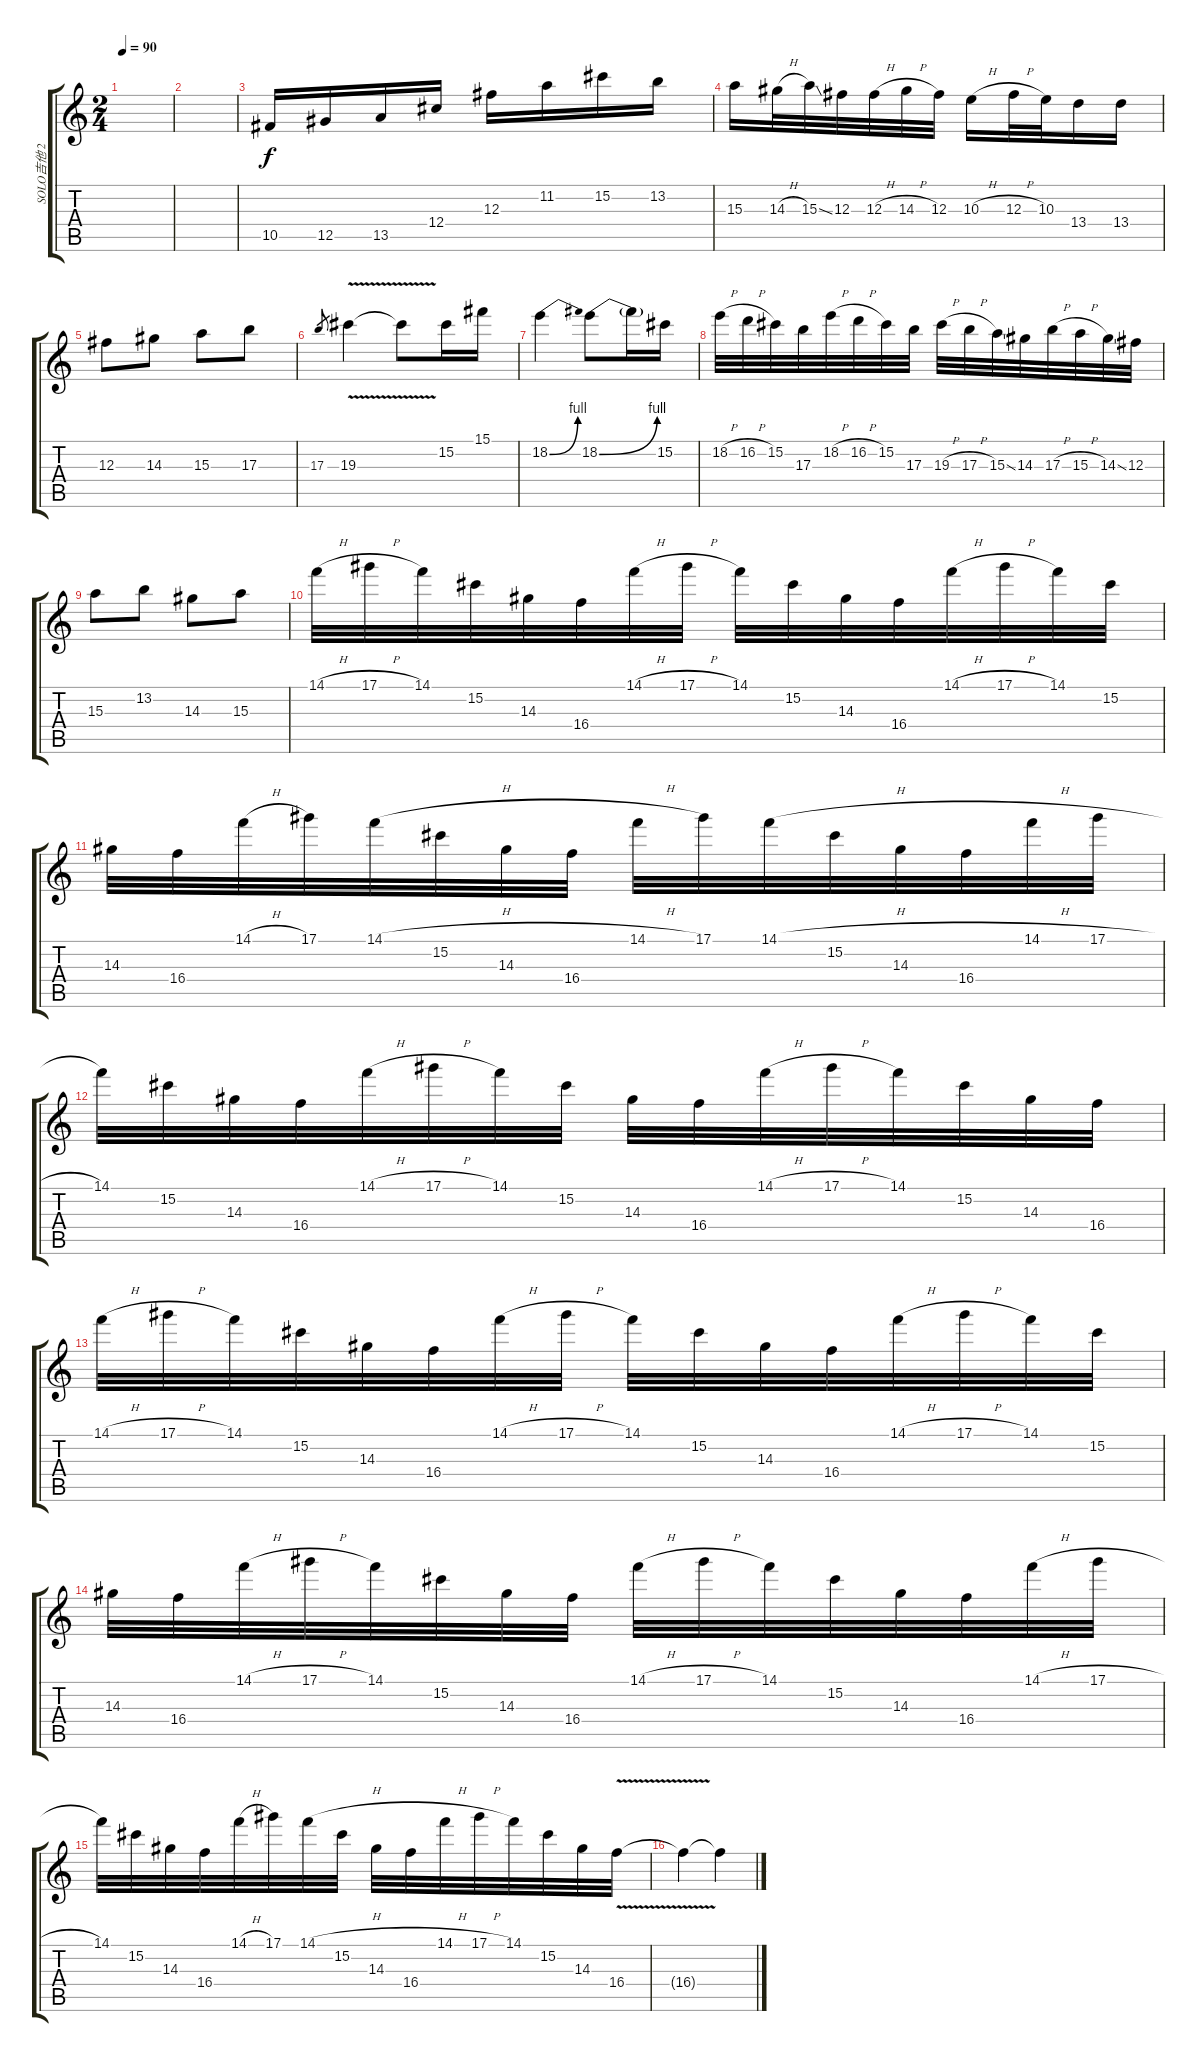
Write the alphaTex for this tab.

\track ("SOLO吉他 2" "SOLO吉他 2") {instrument overdrivenguitar}
\staff {score tabs}
\tuning (Eb4 Bb3 Gb3 Db3 Ab2 Eb2) {hide}
\ts (2 4)
\tempo 90
\clef g2
\ks c
|
|
10.5.16 12.5.16 13.5.16 12.4.16 12.3.16 11.2.16 15.2.16 13.2.16 |
15.3.16 14.3{h}.32 15.3{ss}.32 12.3.32 12.3{h}.32 14.3{h}.32 12.3.32 10.3{h}.16 12.3{h}.32 10.3.32 13.4.16 13.4.16 |
12.3.8 14.3.8 15.3.8 17.3.8 |
17.3.8{gr} 19.3{v}.4 19.3{t}.8 15.2.16 15.1.16 |
18.2{be (bend 0 0 60 4)}.4 18.2{be (bend 0 0 60 4)}.8 18.2{t}.16 15.2.16 |
18.2{h}.32 16.2{h}.32 15.2.32 17.3.32 18.2{h}.32 16.2{h}.32 15.2.32 17.3.32 19.3{h}.32 17.3{h}.32 15.3{ss}.32 14.3.32 17.3{h}.32 15.3{h}.32 14.3{ss}.32 12.3.32 |
15.3.8 13.2.8 14.3.8 15.3.8 |
14.1{h}.32 17.1{h}.32 14.1.32 15.2.32 14.3.32 16.4.32 14.1{h}.32 17.1{h}.32 14.1.32 15.2.32 14.3.32 16.4.32 14.1{h}.32 17.1{h}.32 14.1.32 15.2.32 |
14.3.32 16.4.32 14.1{h}.32 17.1.32 14.1{h}.32 15.2.32 14.3.32 16.4.32 14.1{h}.32 17.1.32 14.1{h}.32 15.2.32 14.3.32 16.4.32 14.1{h}.32 17.1{h}.32 |
14.1.32 15.2.32 14.3.32 16.4.32 14.1{h}.32 17.1{h}.32 14.1.32 15.2.32 14.3.32 16.4.32 14.1{h}.32 17.1{h}.32 14.1.32 15.2.32 14.3.32 16.4.32 |
14.1{h}.32 17.1{h}.32 14.1.32 15.2.32 14.3.32 16.4.32 14.1{h}.32 17.1{h}.32 14.1.32 15.2.32 14.3.32 16.4.32 14.1{h}.32 17.1{h}.32 14.1.32 15.2.32 |
14.3.32 16.4.32 14.1{h}.32 17.1{h}.32 14.1.32 15.2.32 14.3.32 16.4.32 14.1{h}.32 17.1{h}.32 14.1.32 15.2.32 14.3.32 16.4.32 14.1{h}.32 17.1{h}.32 |
14.1.32 15.2.32 14.3.32 16.4.32 14.1{h}.32 17.1.32 14.1{h}.32 15.2.32 14.3.32 16.4.32 14.1{h}.32 17.1{h}.32 14.1.32 15.2.32 14.3.32 16.4{v}.32 |
16.4{t}.4 16.4{t}.4
